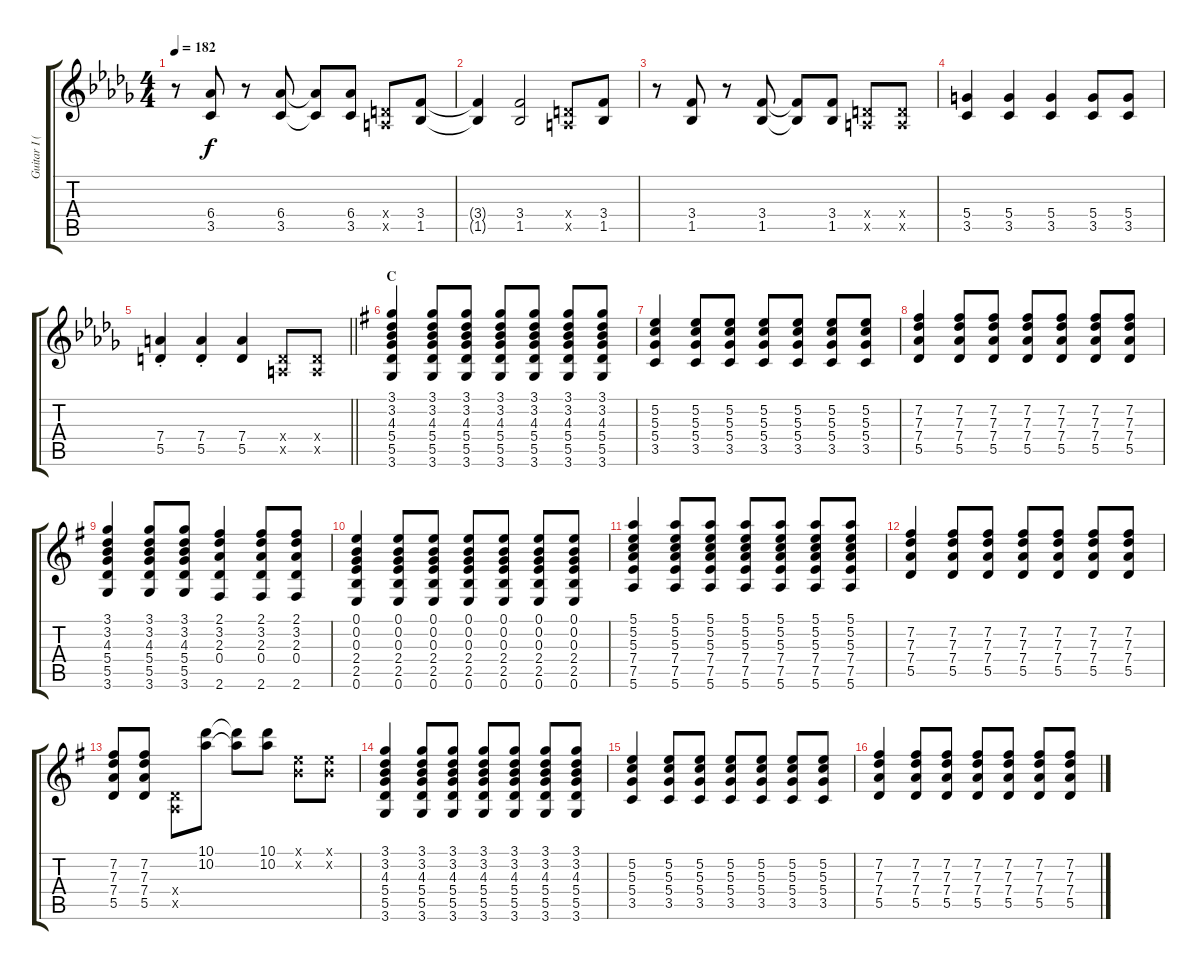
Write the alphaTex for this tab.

\track ("Guitar I (Hirasawa Yui)" "Guitar I (") {instrument overdrivenguitar}
\staff {score tabs}
\tuning (E4 B3 G3 D3 A2 E2) {hide}
\ts (4 4)
\tempo 182
\clef g2
\ks db
r.8{dy f} (6.4 3.5).8 r.8 (6.4 3.5).8 (6.4{t} 3.5{t}).8 (6.4 3.5).8 (0.4{x} 0.5{x}).8 (3.4 1.5).8 |
(3.4{t} 1.5{t}).4 (3.4 1.5).2 (0.4{x} 0.5{x}).8 (3.4 1.5).8 |
r.8 (3.4 1.5).8 r.8 (3.4 1.5).8 (3.4{t} 1.5{t}).8 (3.4 1.5).8 (0.4{x} 0.5{x}).8 (0.4{x} 0.5{x}).8 |
(5.4 3.5).4 (5.4 3.5).4 (5.4 3.5).4 (5.4 3.5).8 (5.4 3.5).8 |
\barLineRight lightlight
(7.4{st} 5.5{st}).4 (7.4{st} 5.5{st}).4 (7.4 5.5).4 (0.4{x} 0.5{x}).8 (0.4{x} 0.5{x}).8 |
\section ("" "C")
\ks g
(3.1 3.2 4.3 5.4 5.5 3.6).4 (3.1 3.2 4.3 5.4 5.5 3.6).8 (3.1 3.2 4.3 5.4 5.5 3.6).8 (3.1 3.2 4.3 5.4 5.5 3.6).8 (3.1 3.2 4.3 5.4 5.5 3.6).8 (3.1 3.2 4.3 5.4 5.5 3.6).8 (3.1 3.2 4.3 5.4 5.5 3.6).8 |
(5.2 5.3 5.4 3.5).4 (5.2 5.3 5.4 3.5).8 (5.2 5.3 5.4 3.5).8 (5.2 5.3 5.4 3.5).8 (5.2 5.3 5.4 3.5).8 (5.2 5.3 5.4 3.5).8 (5.2 5.3 5.4 3.5).8 |
(7.2 7.3 7.4 5.5).4 (7.2 7.3 7.4 5.5).8 (7.2 7.3 7.4 5.5).8 (7.2 7.3 7.4 5.5).8 (7.2 7.3 7.4 5.5).8 (7.2 7.3 7.4 5.5).8 (7.2 7.3 7.4 5.5).8 |
(3.1 3.2 4.3 5.4 5.5 3.6).4 (3.1 3.2 4.3 5.4 5.5 3.6).8 (3.1 3.2 4.3 5.4 5.5 3.6).8 (2.1 3.2 2.3 0.4 2.6).4 (2.1 3.2 2.3 0.4 2.6).8 (2.1 3.2 2.3 0.4 2.6).8 |
(0.1 0.2 0.3 2.4 2.5 0.6).4 (0.1 0.2 0.3 2.4 2.5 0.6).8 (0.1 0.2 0.3 2.4 2.5 0.6).8 (0.1 0.2 0.3 2.4 2.5 0.6).8 (0.1 0.2 0.3 2.4 2.5 0.6).8 (0.1 0.2 0.3 2.4 2.5 0.6).8 (0.1 0.2 0.3 2.4 2.5 0.6).8 |
(5.1 5.2 5.3 7.4 7.5 5.6).4 (5.1 5.2 5.3 7.4 7.5 5.6).8 (5.1 5.2 5.3 7.4 7.5 5.6).8 (5.1 5.2 5.3 7.4 7.5 5.6).8 (5.1 5.2 5.3 7.4 7.5 5.6).8 (5.1 5.2 5.3 7.4 7.5 5.6).8 (5.1 5.2 5.3 7.4 7.5 5.6).8 |
(7.2 7.3 7.4 5.5).4 (7.2 7.3 7.4 5.5).8 (7.2 7.3 7.4 5.5).8 (7.2 7.3 7.4 5.5).8 (7.2 7.3 7.4 5.5).8 (7.2 7.3 7.4 5.5).8 (7.2 7.3 7.4 5.5).8 |
(7.2 7.3 7.4 5.5).8 (7.2 7.3 7.4 5.5).8 (0.4{x} 0.5{x}).8 (10.1 10.2).8 (10.1{t} 10.2{t}).8 (10.1 10.2).8 (0.1{x} 0.2{x}).8 (0.1{x} 0.2{x}).8 |
(3.1 3.2 4.3 5.4 5.5 3.6).4 (3.1 3.2 4.3 5.4 5.5 3.6).8 (3.1 3.2 4.3 5.4 5.5 3.6).8 (3.1 3.2 4.3 5.4 5.5 3.6).8 (3.1 3.2 4.3 5.4 5.5 3.6).8 (3.1 3.2 4.3 5.4 5.5 3.6).8 (3.1 3.2 4.3 5.4 5.5 3.6).8 |
(5.2 5.3 5.4 3.5).4 (5.2 5.3 5.4 3.5).8 (5.2 5.3 5.4 3.5).8 (5.2 5.3 5.4 3.5).8 (5.2 5.3 5.4 3.5).8 (5.2 5.3 5.4 3.5).8 (5.2 5.3 5.4 3.5).8 |
(7.2 7.3 7.4 5.5).4 (7.2 7.3 7.4 5.5).8 (7.2 7.3 7.4 5.5).8 (7.2 7.3 7.4 5.5).8 (7.2 7.3 7.4 5.5).8 (7.2 7.3 7.4 5.5).8 (7.2 7.3 7.4 5.5).8
